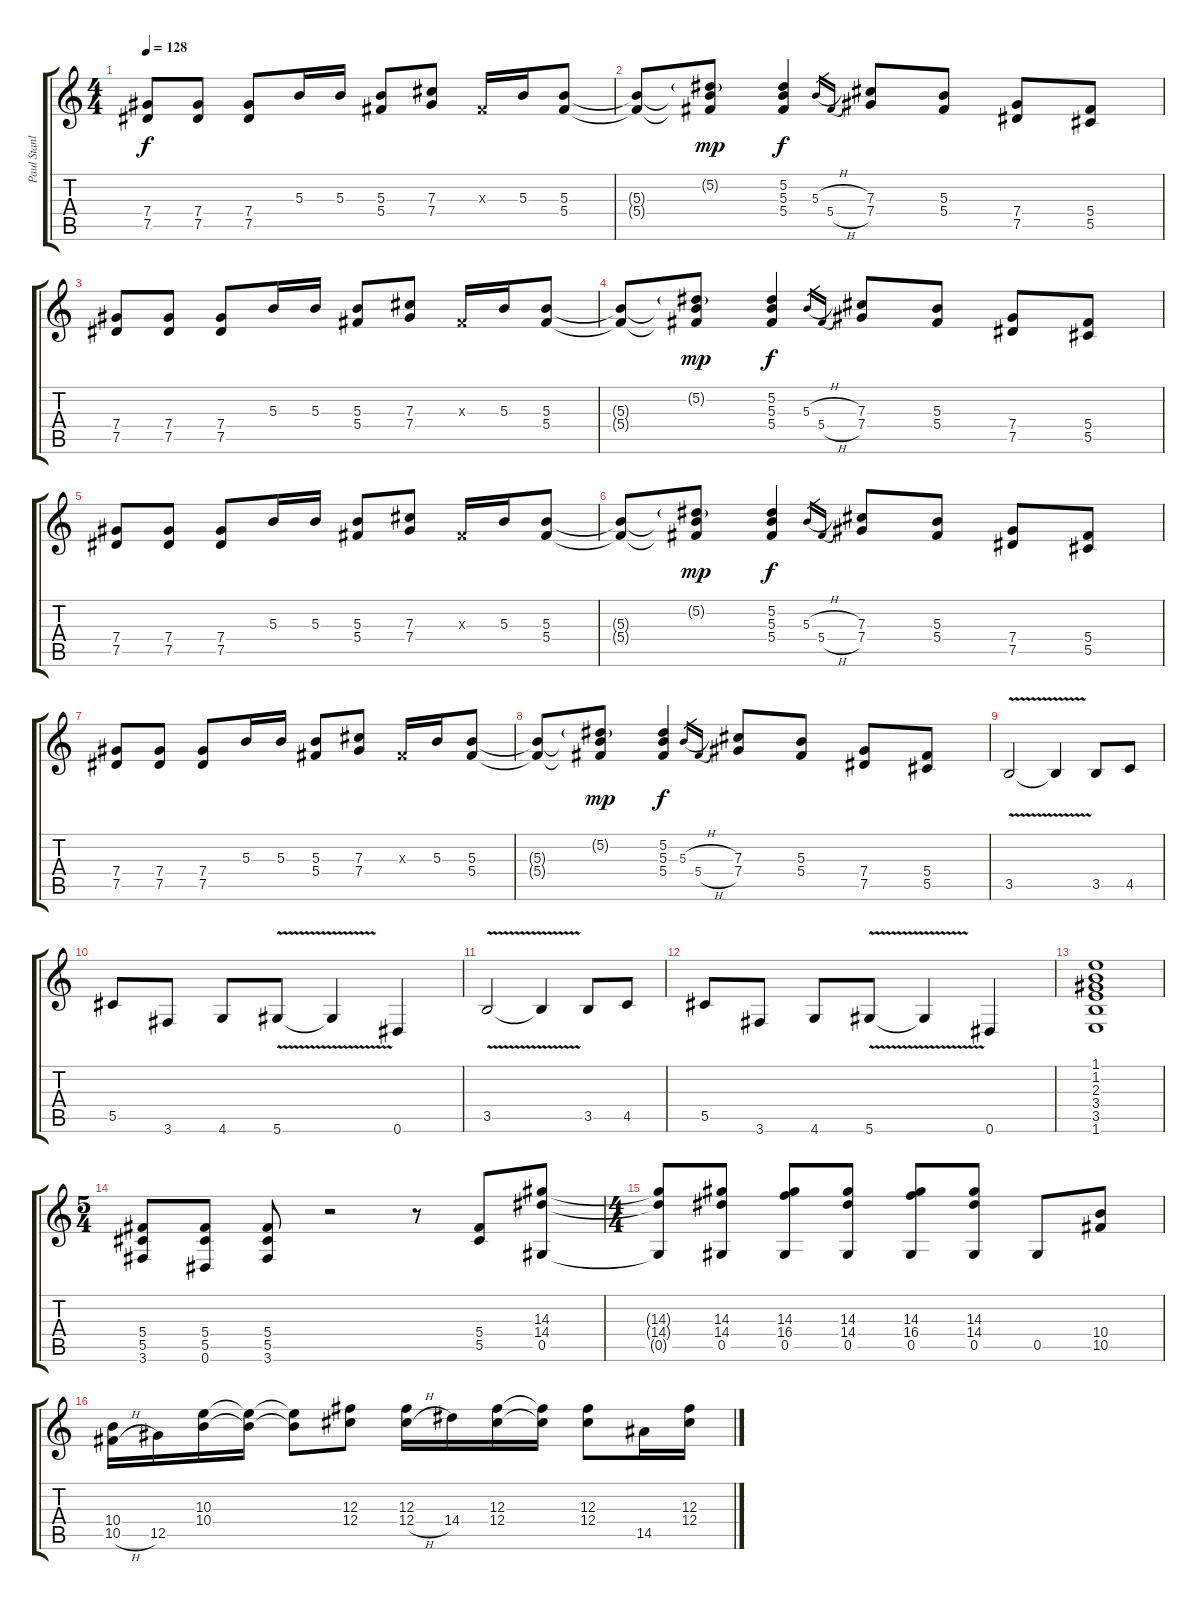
\track ("Paul Stanley" "Paul Stanl") {instrument distortionguitar}
\staff {score tabs}
\tuning (Eb4 Bb3 Gb3 Db3 Ab2 Eb2) {hide}
\ts (4 4)
\tempo 128
\clef g2
\ks c
(7.4 7.5).8{dy f} (7.4 7.5).8 (7.4 7.5).8 5.3.16 5.3.16 (5.3 5.4).8 (7.3 7.4).8 0.3{x}.16 5.3.16 (5.3 5.4).8 |
(5.3{t} 5.4{t}).8 (5.2{g} 5.3{t} 5.4{t}).8{dy mp} (5.2 5.3 5.4).4{dy f} 5.3{h}.16{gr} 5.4{h}.16{gr} (7.3 7.4).8 (5.3 5.4).8 (7.4 7.5).8 (5.4 5.5).8 |
(7.4 7.5).8 (7.4 7.5).8 (7.4 7.5).8 5.3.16 5.3.16 (5.3 5.4).8 (7.3 7.4).8 0.3{x}.16 5.3.16 (5.3 5.4).8 |
(5.3{t} 5.4{t}).8 (5.2{g} 5.3{t} 5.4{t}).8{dy mp} (5.2 5.3 5.4).4{dy f} 5.3{h}.16{gr} 5.4{h}.16{gr} (7.3 7.4).8 (5.3 5.4).8 (7.4 7.5).8 (5.4 5.5).8 |
(7.4 7.5).8 (7.4 7.5).8 (7.4 7.5).8 5.3.16 5.3.16 (5.3 5.4).8 (7.3 7.4).8 0.3{x}.16 5.3.16 (5.3 5.4).8 |
(5.3{t} 5.4{t}).8 (5.2{g} 5.3{t} 5.4{t}).8{dy mp} (5.2 5.3 5.4).4{dy f} 5.3{h}.16{gr} 5.4{h}.16{gr} (7.3 7.4).8 (5.3 5.4).8 (7.4 7.5).8 (5.4 5.5).8 |
(7.4 7.5).8 (7.4 7.5).8 (7.4 7.5).8 5.3.16 5.3.16 (5.3 5.4).8 (7.3 7.4).8 0.3{x}.16 5.3.16 (5.3 5.4).8 |
(5.3{t} 5.4{t}).8 (5.2{g} 5.3{t} 5.4{t}).8{dy mp} (5.2 5.3 5.4).4{dy f} 5.3{h}.16{gr} 5.4{h}.16{gr} (7.3 7.4).8 (5.3 5.4).8 (7.4 7.5).8 (5.4 5.5).8 |
3.5{v}.2 3.5{t}.4 3.5.8 4.5.8 |
5.5.8 3.6.8 4.6.8 5.6{v}.8 5.6{t}.4 0.6.4 |
3.5{v}.2 3.5{t}.4 3.5.8 4.5.8 |
5.5.8 3.6.8 4.6.8 5.6{v}.8 5.6{t}.4 0.6.4 |
(1.1 1.2 2.3 3.4 3.5 1.6).1 |
\ts (5 4)
(5.4 5.5 3.6).8 (5.4 5.5 0.6).8 (5.4 5.5 3.6).8 r.2 r.8 (5.4 5.5).8 (14.3 14.4 0.5).8 |
\ts (4 4)
(14.3{t} 14.4{t} 0.5{t}).8 (14.3 14.4 0.5).8 (14.3 16.4 0.5).8 (14.3 14.4 0.5).8 (14.3 16.4 0.5).8 (14.3 14.4 0.5).8 0.5.8 (10.4 10.5).8 |
(10.4 10.5{h}).16 12.5.16 (10.3 10.4).16 (10.3{t} 10.4{t}).16 (10.3{t} 10.4{t}).8 (12.3 12.4).8 (12.3 12.4{h}).16 14.4.16 (12.3 12.4).16 (12.3{t} 12.4{t}).16 (12.3 12.4).8 14.5.16 (12.3 12.4).16
